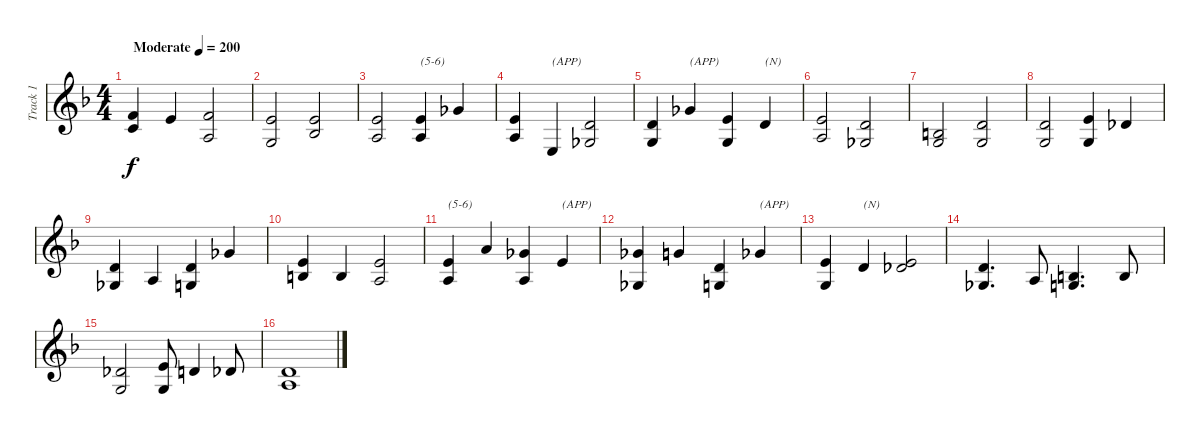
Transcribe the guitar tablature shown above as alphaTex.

\track ("Track 1" "Track 1") {instrument acousticgrandpiano}
\staff {score}
\tuning (E4 B3 G3 D3 A2 E2) {hide}
\ts (4 4)
\tempo (200 "Moderate")
\clef g2
\ks f
(1.1 1.2).4{dy f instrument acousticgrandpiano} 0.1.4 (1.1 2.3).2 |
(0.1 0.3).2 (0.1 3.3).2 |
(0.1 2.3).2 (0.1 2.3).4{txt "(5-6)"} 2.1.4 |
(0.1 2.3).4 2.4.4{txt "(APP)"} (3.2 4.4).2 |
(3.2 0.3).4 2.1.4{txt "(APP)"} (0.1 5.4).4 3.2.4{txt "(N)"} |
(0.1 2.3).2 (3.2 4.4).2 |
(4.3 5.4).2 (7.3 5.4).2 |
(3.2 0.3).2 (0.1 0.3).4 2.2.4 |
(3.2 4.4).4 2.3.4 (3.2 0.3).4 2.1.4 |
(4.3 14.4).4 4.3.4 (0.1 2.3).2 |
(0.1 2.3).4{txt "(5-6)"} 5.1.4 (2.1 2.3).4 0.1.4{txt "(APP)"} |
(2.1 4.4).4 3.1.4 (3.2 0.3).4 2.1.4{txt "(APP)"} |
(0.1 5.4).4 3.2.4{txt "(N)"} (0.1 2.2).2 |
(3.2 4.4).4{d} 2.3.8 (4.3 5.4).4{d} 4.3.8 |
(2.2 5.4).2 (0.1 5.4).8 3.2.4 2.2.8 |
(3.2 2.3).1
